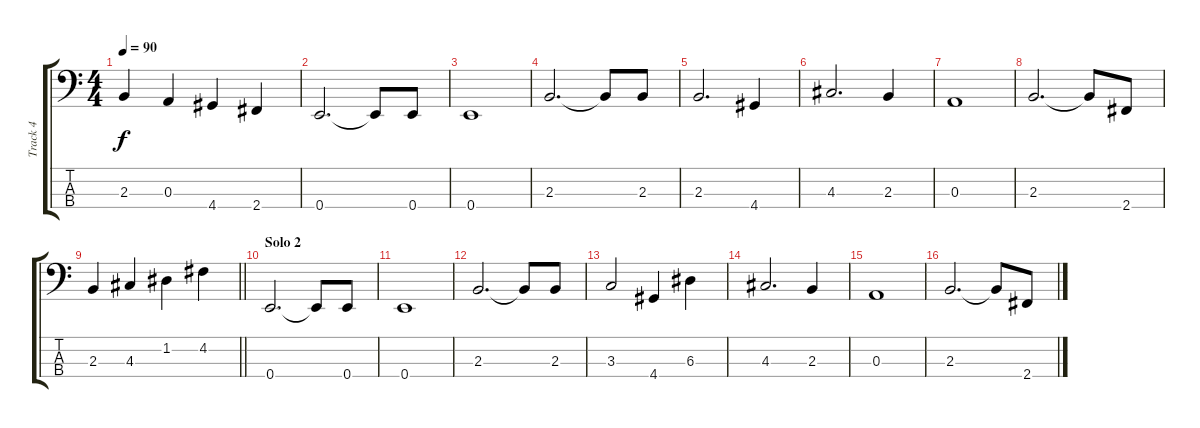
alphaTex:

\track ("Track 4" "Track 4") {instrument electricbassfinger}
\staff {score tabs}
\tuning (G2 D2 A1 E1) {hide}
\ts (4 4)
\tempo 90
\clef f4
\ks c
2.3.4{dy f} 0.3.4 4.4.4 2.4.4 |
0.4.2{d} 0.4{t}.8 0.4.8 |
0.4.1 |
2.3.2{d} 2.3{t}.8 2.3.8 |
2.3.2{d} 4.4.4 |
4.3.2{d} 2.3.4 |
0.3.1 |
2.3.2{d} 2.3{t}.8 2.4.8 |
\barLineRight lightlight
2.3.4 4.3.4 1.2.4 4.2.4 |
\section ("" "Solo 2")
0.4.2{d} 0.4{t}.8 0.4.8 |
0.4.1 |
2.3.2{d} 2.3{t}.8 2.3.8 |
3.3.2 4.4.4 6.3.4 |
4.3.2{d} 2.3.4 |
0.3.1 |
2.3.2{d} 2.3{t}.8 2.4.8
